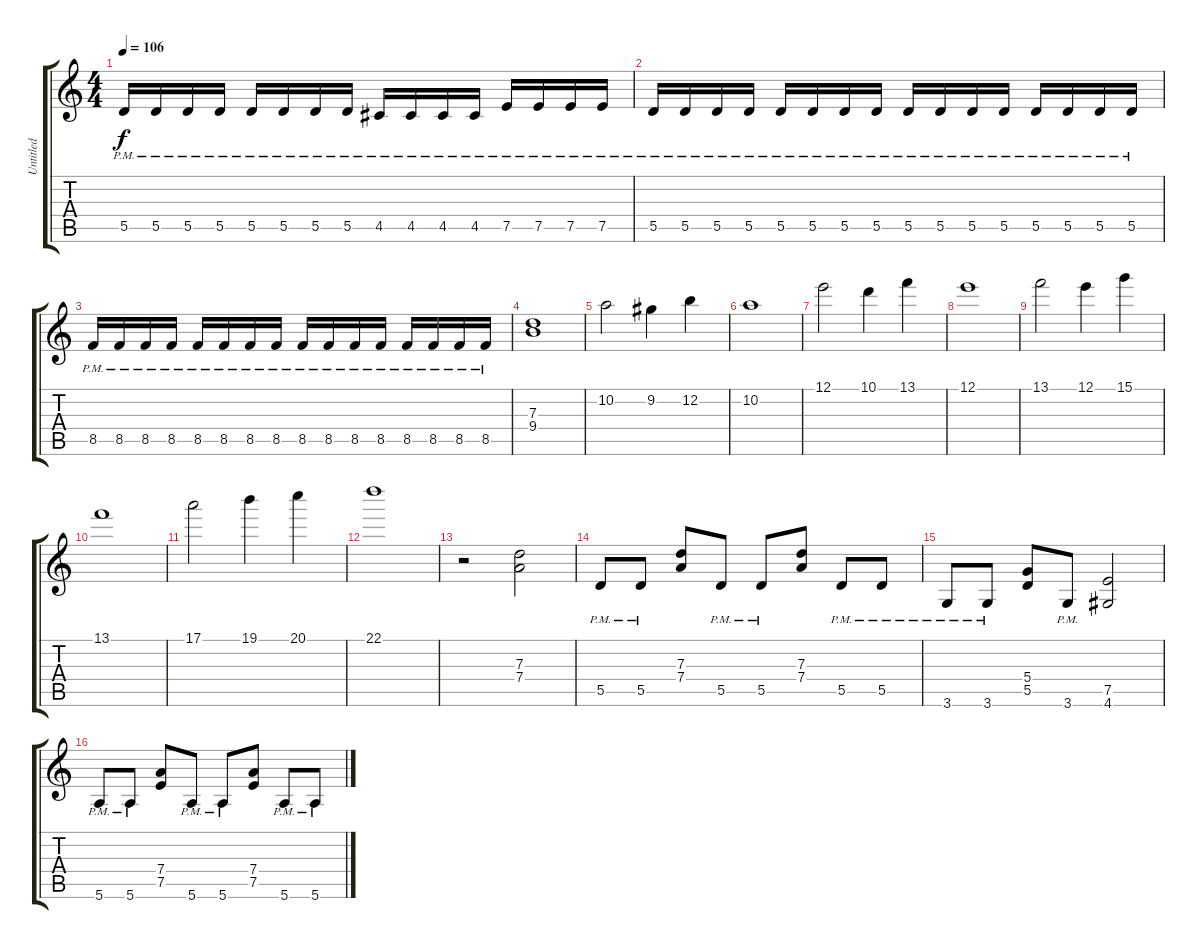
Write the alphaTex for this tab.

\track ("Untitled" "Untitled") {instrument distortionguitar}
\staff {score tabs}
\tuning (E4 B3 G3 D3 A2 E2) {hide}
\ts (4 4)
\tempo 106
\clef g2
\ks c
5.5{pm}.16{dy f} 5.5{pm}.16 5.5{pm}.16 5.5{pm}.16 5.5{pm}.16 5.5{pm}.16 5.5{pm}.16 5.5{pm}.16 4.5{pm}.16 4.5{pm}.16 4.5{pm}.16 4.5{pm}.16 7.5{pm}.16 7.5{pm}.16 7.5{pm}.16 7.5{pm}.16 |
5.5{pm}.16 5.5{pm}.16 5.5{pm}.16 5.5{pm}.16 5.5{pm}.16 5.5{pm}.16 5.5{pm}.16 5.5{pm}.16 5.5{pm}.16 5.5{pm}.16 5.5{pm}.16 5.5{pm}.16 5.5{pm}.16 5.5{pm}.16 5.5{pm}.16 5.5{pm}.16 |
8.5{pm}.16 8.5{pm}.16 8.5{pm}.16 8.5{pm}.16 8.5{pm}.16 8.5{pm}.16 8.5{pm}.16 8.5{pm}.16 8.5{pm}.16 8.5{pm}.16 8.5{pm}.16 8.5{pm}.16 8.5{pm}.16 8.5{pm}.16 8.5{pm}.16 8.5{pm}.16 |
(7.3 9.4).1 |
10.2.2 9.2.4 12.2.4 |
10.2.1 |
12.1.2 10.1.4 13.1.4 |
12.1.1 |
13.1.2 12.1.4 15.1.4 |
13.1.1 |
17.1.2 19.1.4 20.1.4 |
22.1.1 |
r.2 (7.3 7.4).2 |
5.5{pm}.8 5.5{pm}.8 (7.3 7.4).8 5.5{pm}.8 5.5{pm}.8 (7.3 7.4).8 5.5{pm}.8 5.5{pm}.8 |
3.6{pm}.8 3.6{pm}.8 (5.4 5.5).8 3.6{pm}.8 (7.5 4.6).2 |
5.6{pm}.8 5.6{pm}.8 (7.4 7.5).8 5.6{pm}.8 5.6{pm}.8 (7.4 7.5).8 5.6{pm}.8 5.6{pm}.8
